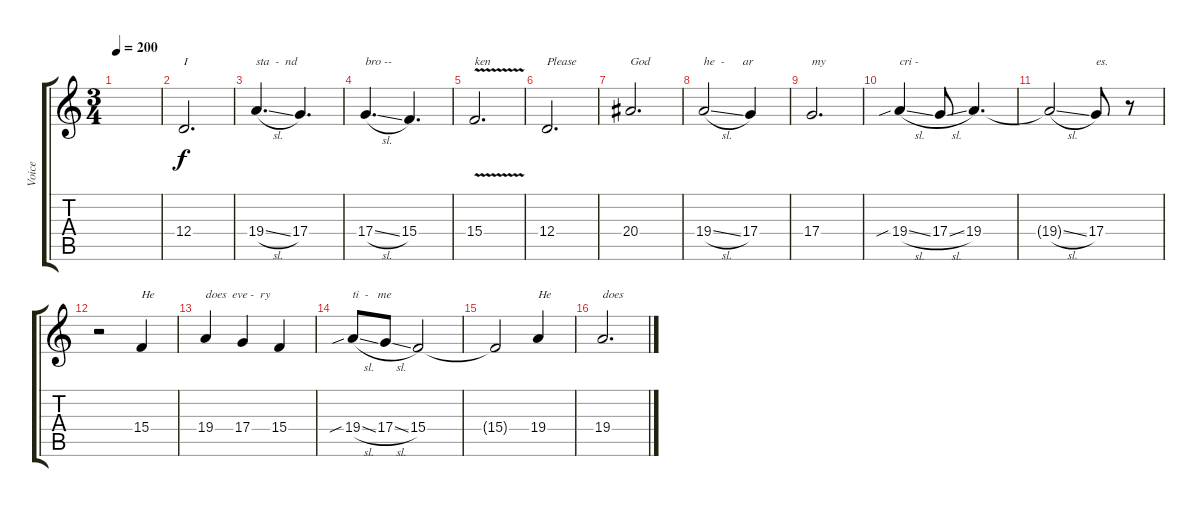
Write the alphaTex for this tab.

\track ("Voice" "Voice") {instrument oboe}
\staff {score tabs}
\tuning (E4 B3 G3 D3 A2 D2) {hide}
\ts (3 4)
\tempo 200
\clef g2
\ks c
|
12.4.2{d txt "I"} |
19.4{sl}.4{d txt "sta  -  nd"} 17.4.4{d} |
17.4{sl}.4{d txt "bro -- "} 15.4.4{d} |
15.4{v}.2{d txt "ken"} |
12.4.2{d txt "Please"} |
20.4.2{d txt "God"} |
19.4{sl}.2{txt "he  -      ar"} 17.4.4 |
17.4.2{d txt "my"} |
19.4{sib sl}.4{txt "cri - "} 17.4{sl}.8 19.4.4{d} |
19.4{sl t}.2 17.4.8{txt "es."} r.8 |
r.2 15.4.4{txt "He"} |
19.4.4{txt "does  eve -  ry"} 17.4.4 15.4.4 |
19.4{sib sl}.8{txt "ti  -   me"} 17.4{sl}.8 15.4.2 |
15.4{t}.2 19.4.4{txt "He"} |
19.4.2{d txt "does"}
